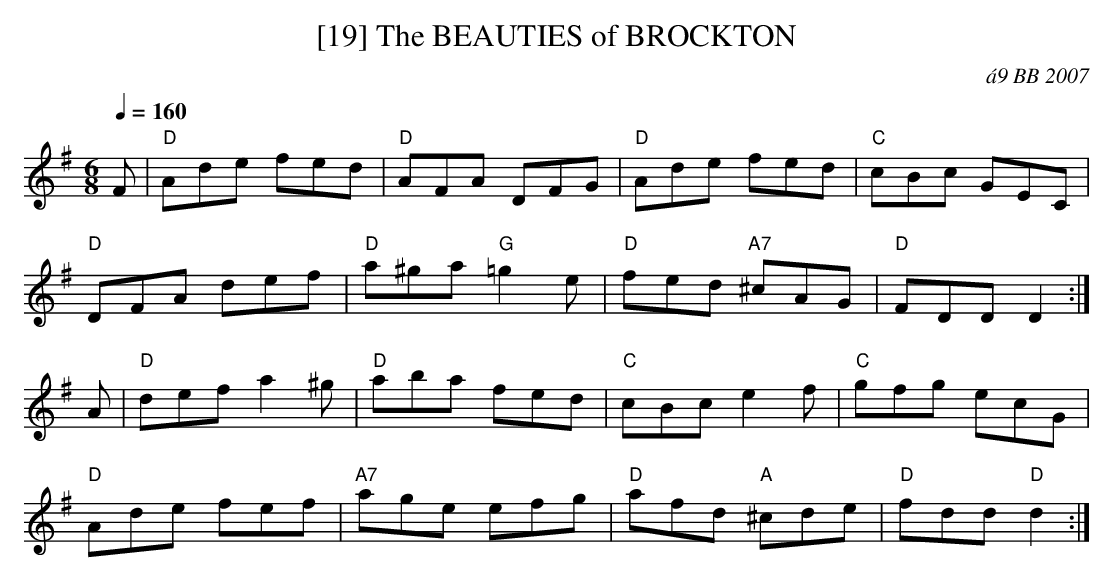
X:1
T:[19] The BEAUTIES of BROCKTON
C:\'a9 BB 2007
Q:1/4=160
M:6/8
L:1/8
K:G % Dmix
F| "D"Ade fed|"D"AFA DFG|"D"Ade fed|"C"cBc GEC|
"D" DFA def|"D" a^ga "G" =g2e|"D"fed "A7"^cAG|"D" FDD D2 :|
A|"D"def a2^g| "D"aba fed|"C"cBc e2f|"C"gfg ecG|
"D"Ade fef|"A7"age efg|"D"afd "A"^cde|"D"fdd "D"d2 :|
